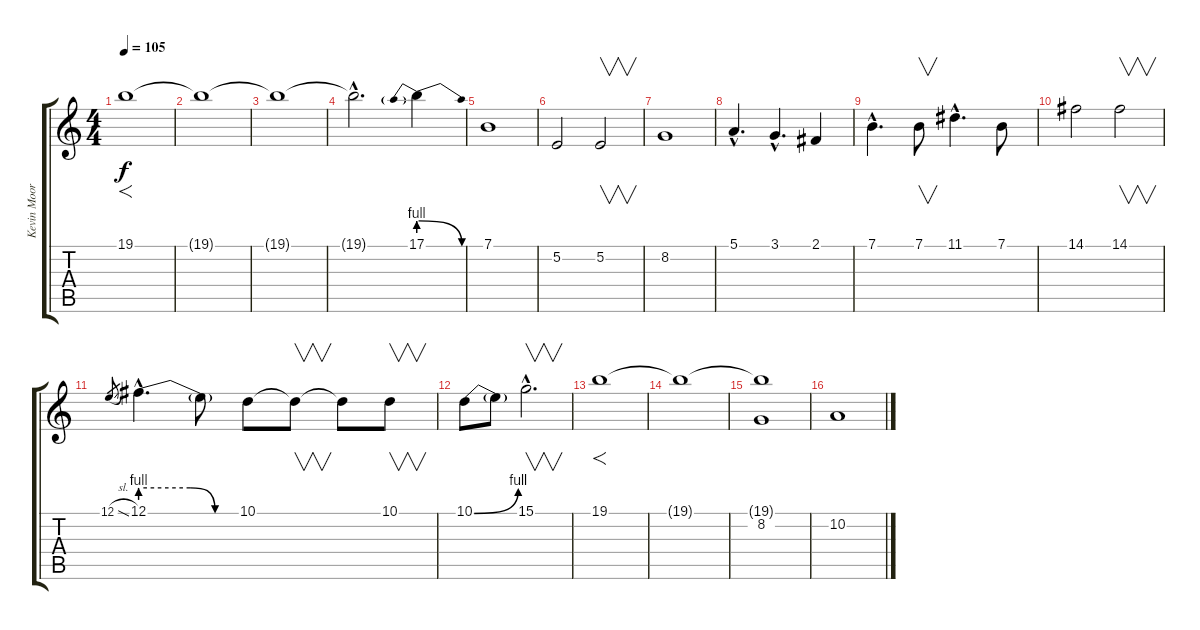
\track ("Kevin Moore" "Kevin Moor") {instrument lead2sawtooth}
\staff {score tabs}
\tuning (E4 B3 G3 D3 A2 E2) {hide}
\ts (4 4)
\tempo 105
\clef g2
\ks c
19.1.1{f dy f} |
19.1{t}.1 |
19.1{t}.1 |
19.1{hac t}.2{d} 17.1{be (prebendrelease 0 4 60 0)}.4 |
7.1.1 |
5.2.2 5.2.2{v} |
8.2.1 |
5.1{hac}.4{d} 3.1{hac}.4{d} 2.1.4 |
7.1{hac}.4{d} 7.1.8{v} 11.1{hac}.4{d} 7.1.8 |
14.1.2 14.1.2{v} |
12.1{sl}.8{gr} 12.1{be (custom 0 4 30 4 45 0 60 0) hac}.4{d} 12.1{t}.8 10.1.8 10.1{t}.8{v} 10.1{t}.8 10.1.8{v} |
10.1{be (bend 0 0 60 4)}.8 10.1{t}.8 15.1{hac}.2{v d} |
19.1.1{f} |
19.1{t}.1 |
(19.1{t} 8.2).1 |
10.2.1
